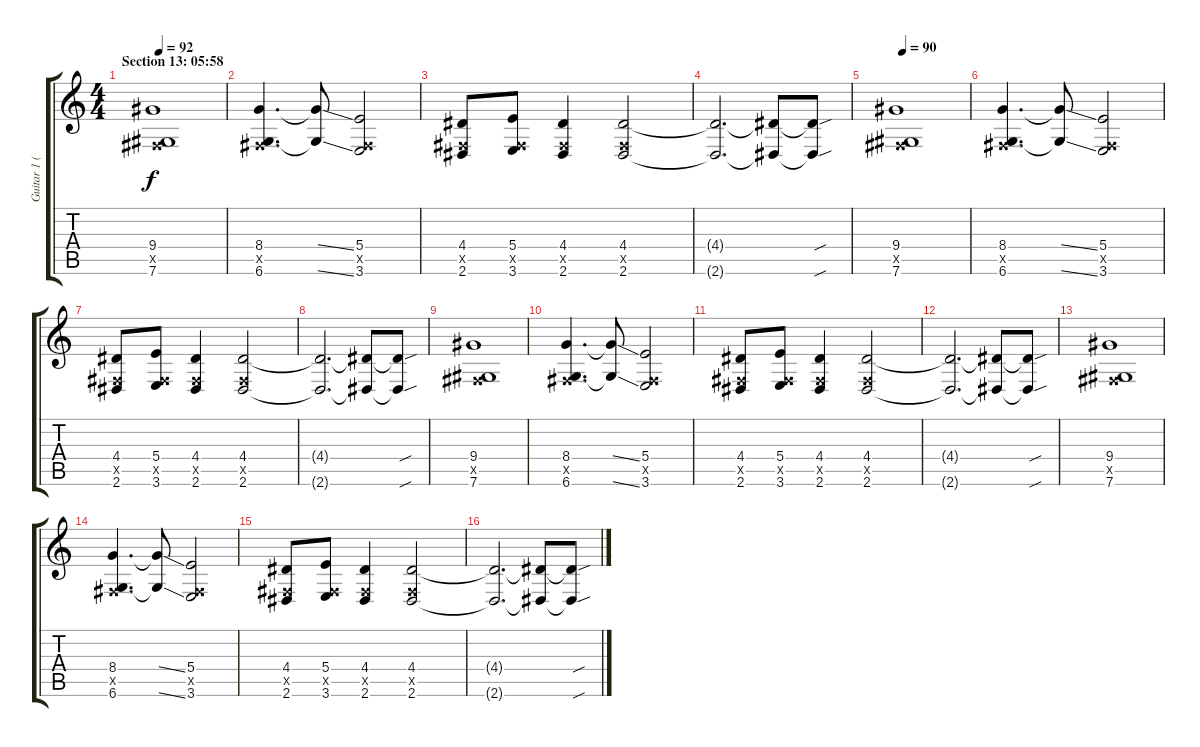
\track ("Guitar 1 (Distortion)" "Guitar 1 (") {instrument distortionguitar}
\staff {score tabs}
\tuning (Db4 Ab3 E3 B2 Gb2 Db2) {hide}
\ts (4 4)
\section ("" "Section 13: 05:58")
\tempo 92
\clef g2
\ks c
(9.4 0.5{x} 7.6).1{dy f} |
(8.4 0.5{x} 6.6).4{d} (8.4{ss t} 6.6{ss t}).8 (5.4 0.5{x} 3.6).2 |
(4.4 0.5{x} 2.6).8 (5.4 0.5{x} 3.6).8 (4.4 0.5{x} 2.6).4 (4.4 0.5{x} 2.6).2 |
(4.4{t} 2.6{t}).2{d} (4.4{t} 2.6{t}).8 (4.4{sou t} 2.6{sou t}).8 |
\tempo 90
(9.4 0.5{x} 7.6).1 |
(8.4 0.5{x} 6.6).4{d} (8.4{ss t} 6.6{ss t}).8 (5.4 0.5{x} 3.6).2 |
(4.4 0.5{x} 2.6).8 (5.4 0.5{x} 3.6).8 (4.4 0.5{x} 2.6).4 (4.4 0.5{x} 2.6).2 |
(4.4{t} 2.6{t}).2{d} (4.4{t} 2.6{t}).8 (4.4{sou t} 2.6{sou t}).8 |
(9.4 0.5{x} 7.6).1 |
(8.4 0.5{x} 6.6).4{d} (8.4{ss t} 6.6{ss t}).8 (5.4 0.5{x} 3.6).2 |
(4.4 0.5{x} 2.6).8 (5.4 0.5{x} 3.6).8 (4.4 0.5{x} 2.6).4 (4.4 0.5{x} 2.6).2 |
(4.4{t} 2.6{t}).2{d} (4.4{t} 2.6{t}).8 (4.4{sou t} 2.6{sou t}).8 |
(9.4 0.5{x} 7.6).1 |
(8.4 0.5{x} 6.6).4{d} (8.4{ss t} 6.6{ss t}).8 (5.4 0.5{x} 3.6).2 |
(4.4 0.5{x} 2.6).8 (5.4 0.5{x} 3.6).8 (4.4 0.5{x} 2.6).4 (4.4 0.5{x} 2.6).2 |
(4.4{t} 2.6{t}).2{d} (4.4{t} 2.6{t}).8 (4.4{sou t} 2.6{sou t}).8
